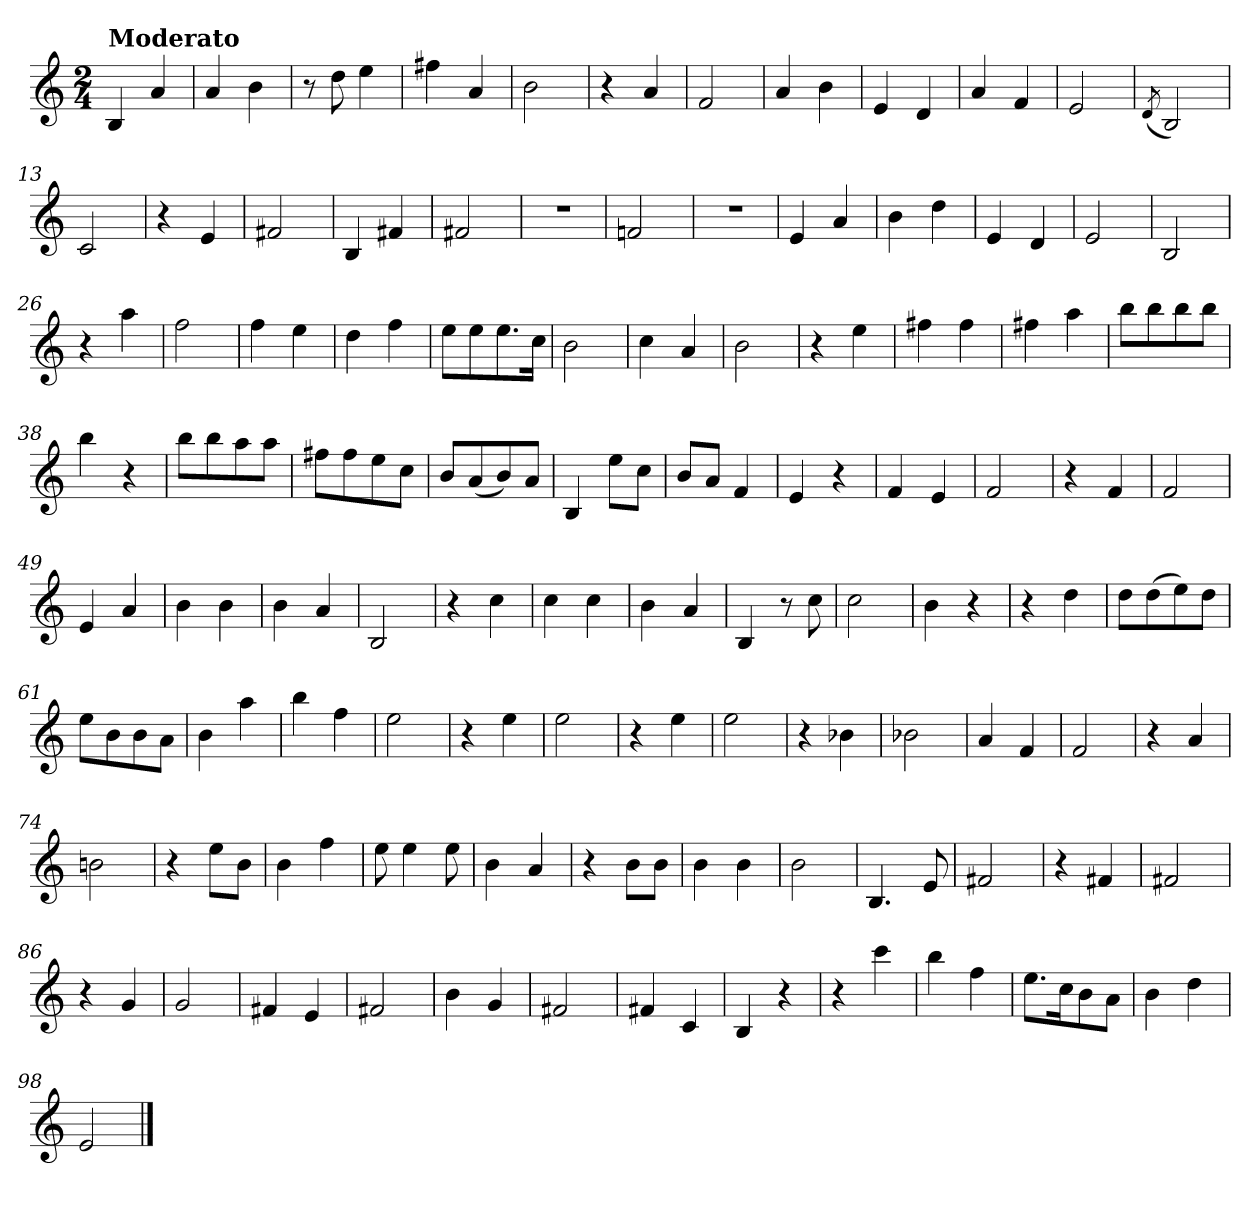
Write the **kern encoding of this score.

**kern
*part1
*staff1
*clefG2
*k[]
*C:
*M2/4
=1
!LO:TX:a:B:t=Moderato
4B
4a
=2
4a
4b
=3
8r
8dd
4ee
=4
4ff#X
4a
=5
2b
=6
4r
4a
=7
2f
=8
4a
4b
=9
4e
4d
=10
4a
4f
=11
2e
=12
(8qd/
2B)
=13
2c
=14
4r
4e
=15
2f#X
=16
4B
4f#X
=17
2f#X
=18
2r
=19
2fn
=20
2r
=21
4e
4a
=22
4b
4dd
=23
4e
4d
=24
2e
=25
2B
=26
4r
4aa
=27
2ff
=28
4ff
4ee
=29
4dd
4ff
=30
8eeL
8ee
8.ee
16ccJk
=31
2b
=32
4cc
4a
=33
2b
=34
4r
4ee
=35
4ff#X
4ff#
=36
4ff#X
4aa
=37
8bbL
8bb
8bb
8bbJ
=38
4bb
4r
=39
8bbL
8bb
8aa
8aaJ
=40
8ff#XL
8ff#
8ee
8ccJ
=41
8bL
(8a
8b)
8aJ
=42
4B
8eeL
8ccJ
=43
8bL
8aJ
4f
=44
4e
4r
=45
4f
4e
=46
2f
=47
4r
4f
=48
2f
=49
4e
4a
=50
4b
4b
=51
4b
4a
=52
2B
=53
4r
4cc
=54
4cc
4cc
=55
4b
4a
=56
4B
8r
8cc
=57
2cc
=58
4b
4r
=59
4r
4dd
=60
8ddL
(8dd
8ee)
8ddJ
=61
8eeL
8b
8b
8aJ
=62
4b
4aa
=63
4bb
4ff
=64
2ee
=65
4r
4ee
=66
2ee
=67
4r
4ee
=68
2ee
=69
4r
4b-X
=70
2b-X
=71
4a
4f
=72
2f
=73
4r
4a
=74
2bn
=75
4r
8eeL
8bJ
=76
4b
4ff
=77
8ee
4ee
8ee
=78
4b
4a
=79
4r
8bL
8bJ
=80
4b
4b
=81
2b
=82
4.B
8e
=83
2f#X
=84
4r
4f#X
=85
2f#X
=86
4r
4g
=87
2g
=88
4f#X
4e
=89
2f#X
=90
4b
4g
=91
2f#X
=92
4f#X
4c
=93
4B
4r
=94
4r
4ccc
=95
4bb
4ff
=96
8.eeL
16ccK
8b
8aJ
=97
4b
4dd
=98
2e
==
*-
